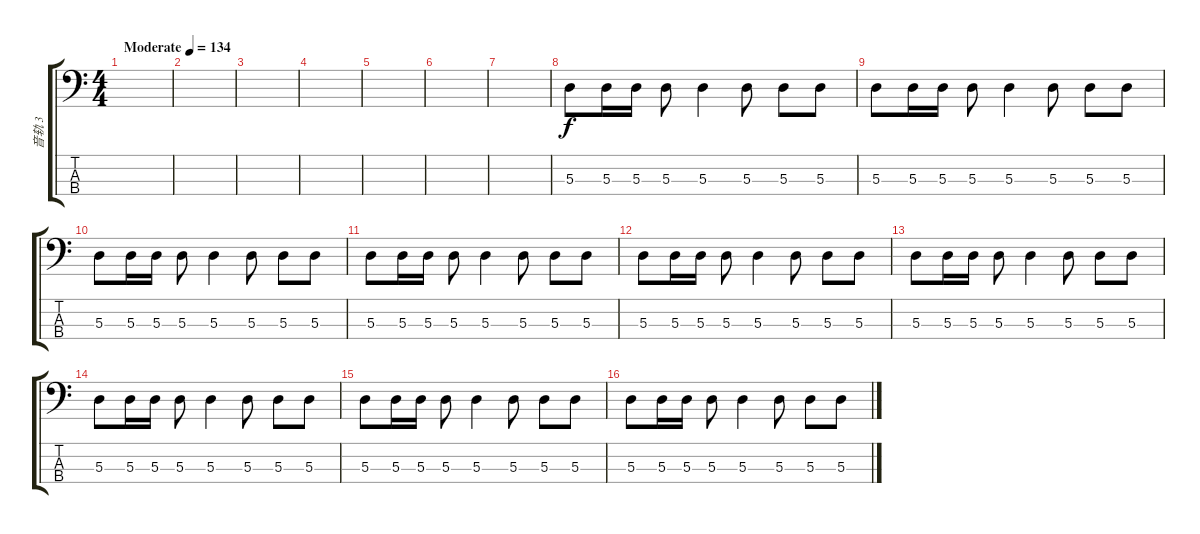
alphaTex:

\track ("音轨 3" "音轨 3") {instrument electricbassfinger}
\staff {score tabs}
\tuning (G2 D2 A1 E1) {hide}
\ts (4 4)
\tempo (134 "Moderate")
\clef f4
\ks c
|
|
|
|
|
|
|
5.3.8 5.3.16 5.3.16 5.3.8 5.3.4 5.3.8 5.3.8 5.3.8 |
5.3.8 5.3.16 5.3.16 5.3.8 5.3.4 5.3.8 5.3.8 5.3.8 |
5.3.8 5.3.16 5.3.16 5.3.8 5.3.4 5.3.8 5.3.8 5.3.8 |
5.3.8 5.3.16 5.3.16 5.3.8 5.3.4 5.3.8 5.3.8 5.3.8 |
5.3.8 5.3.16 5.3.16 5.3.8 5.3.4 5.3.8 5.3.8 5.3.8 |
5.3.8 5.3.16 5.3.16 5.3.8 5.3.4 5.3.8 5.3.8 5.3.8 |
5.3.8 5.3.16 5.3.16 5.3.8 5.3.4 5.3.8 5.3.8 5.3.8 |
5.3.8 5.3.16 5.3.16 5.3.8 5.3.4 5.3.8 5.3.8 5.3.8 |
5.3.8 5.3.16 5.3.16 5.3.8 5.3.4 5.3.8 5.3.8 5.3.8
